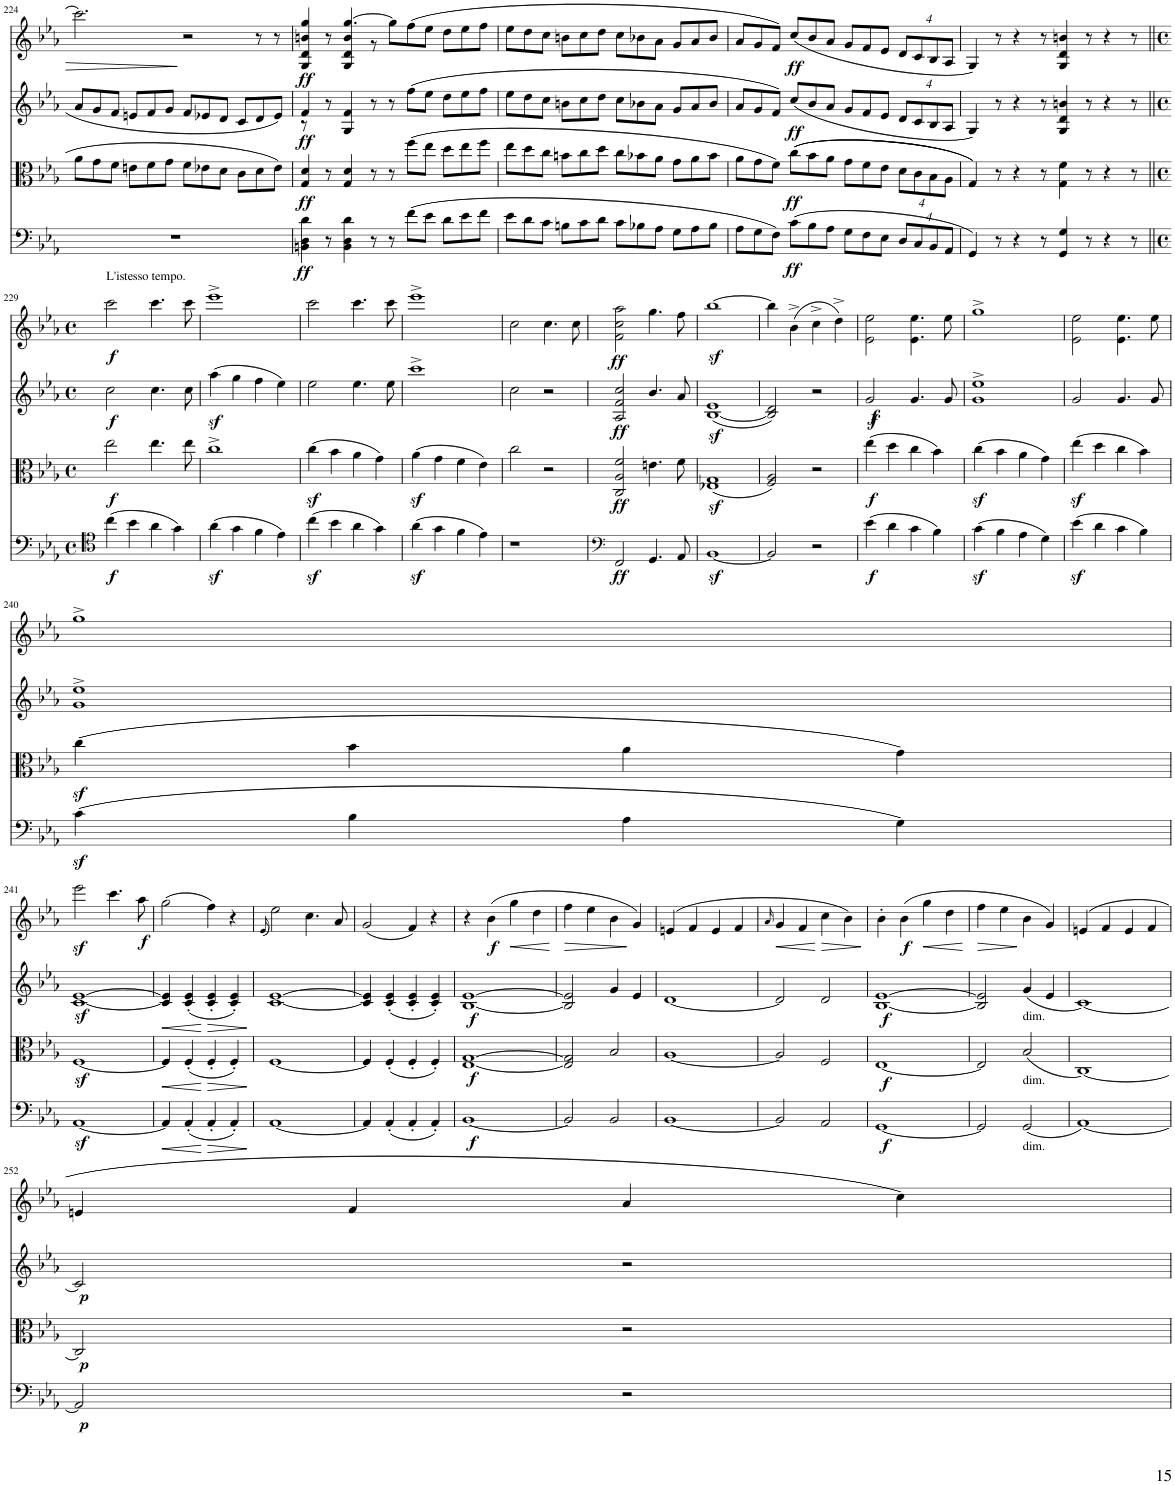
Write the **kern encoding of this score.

**kern	**dynam	**kern	**dynam	**kern	**dynam	**kern	**dynam
*part4	*part4	*part3	*part3	*part2	*part2	*part1	*part1
*staff4	*staff4	*staff3	*staff3	*staff2	*staff2	*staff1	*staff1
*I"Sampler	*	*I"Sampler	*	*I"Sampler	*	*I"Sampler	*
*I'Samp	*	*I'Samp	*	*I'Samp	*	*I'Samp	*
!!LO:PB:g=z
*clefF4	*	*clefC3	*	*clefG2	*	*clefG2	*
*k[b-e-a-]	*	*k[b-e-a-]	*	*k[b-e-a-]	*	*k[b-e-a-]	*
*M12/8	*	*M12/8	*	*M12/8	*	*M12/8	*
=224	=224	=224	=224	=224	=224	=224	=224
1.r	.	8a-\L	.	8a-/L	.	2.ccc\]	.
.	.	8g\	.	8g/	.	.	.
.	.	8f\J	.	8f/J	.	.	.
.	.	8en\L	.	8en/L	.	.	.
.	.	8f\	.	8f/	.	.	.
.	.	8g\J	.	8g/J	.	.	.
.	.	8f\L	.	8f/L	.	2r	.
.	.	8e-X\	.	8e-X/	.	.	.
.	.	8d\J	.	8d/J	.	.	.
.	.	8c\L	.	8c/L	.	.	.
.	.	8d\	.	8d/	.	8r	.
.	.	8e-\J	.	8e-/J	.	8r	.
=225	=225	=225	=225	=225	=225	=225	=225
*	*	*	*	*^	*	*^	*
!	!LO:DY:b	!	!LO:DY:b	!	!	!LO:DY:b	!	!	!LO:DY:b
4BBn\ 4D\ 4d\	ff	4G/ 4d/	ff	4f/	8r	ff	4G/ 4d/ 4bn/ 4gg/	4.ryy	ff
.	.	.	.	.	1ryy	.	.	.	.
8r	.	8r	.	8r	.	.	8r	.	.
4BB\ 4D\ 4d\	.	4G/ 4d/	.	4G/ 4f/	.	.	[4.gg/	4G/ 4d/ 4b/	.
8r	.	8r	.	8r	.	.	.	8r	.
8r	.	8r	.	8r	.	.	8gg\L]	2.ryy	.
(8f\L	.	(8ff\L	.	(8ff\L	.	.	(8ff\	.	.
8e-\J	.	8ee-\J	.	8ee-\J	.	.	8ee-\J	.	.
8d\L	.	8dd\L	.	8dd\L	4.ryy	.	8dd\L	.	.
8e-\	.	8ee-\	.	8ee-\	.	.	8ee-\	.	.
8f\J	.	8ff\J	.	8ff\J	.	.	8ff\J	.	.
*	*	*	*	*v	*v	*	*	*	*
*	*	*	*	*	*	*v	*v	*
=226	=226	=226	=226	=226	=226	=226	=226
8e-\L	.	8ee-\L	.	8ee-\L	.	8ee-\L	.
8d\	.	8dd\	.	8dd\	.	8dd\	.
8c\J	.	8cc\J	.	8cc\J	.	8cc\J	.
8Bn\L	.	8bn\L	.	8bn\L	.	8bn\L	.
8c\	.	8cc\	.	8cc\	.	8cc\	.
8d\J	.	8dd\J	.	8dd\J	.	8dd\J	.
8c\L	.	8cc\L	.	8cc\L	.	8cc\L	.
8B-X\	.	8b-X\	.	8b-X\	.	8b-X\	.
8A-\J	.	8a-\J	.	8a-\J	.	8a-\J	.
8G\L	.	8g\L	.	8g/L	.	8g/L	.
8A-\	.	8a-\	.	8a-/	.	8a-/	.
8B-\J	.	8b-\J	.	8b-/J	.	8b-/J	.
=227	=227	=227	=227	=227	=227	=227	=227
8A-\L	.	8a-\L	.	8a-/L	.	8a-/L	.
8G\	.	8g\	.	8g/	.	8g/	.
8F\J)	.	8f\J)	.	8f/J)	.	8f/J)	.
!	!LO:DY:b	!	!LO:DY:b	!	!LO:DY:b	!	!LO:DY:b
(8c\L	ff	((8cc\L	ff	(8cc/L	ff	(8cc/L	ff
8B-\	.	8b-\	.	8b-/	.	8b-/	.
8A-\J	.	8a-\J	.	8a-/J	.	8a-/J	.
8G\L	.	8g\L	.	8g/L	.	8g/L	.
8F\	.	8f\	.	8f/	.	8f/	.
8E-\J	.	8e-\J	.	8e-/J	.	8e-/J	.
*Xbrackettup	*	*Xbrackettup	*	*Xbrackettup	*	*Xbrackettup	*
32%3D/L	.	32%3d\L	.	32%3d/L	.	32%3d/L	.
32%3C/	.	32%3c\	.	32%3c/	.	32%3c/	.
32%3BB-/	.	32%3B-\	.	32%3B-/	.	32%3B-/	.
32%3AA-/J	.	32%3A-\J	.	32%3A-/J	.	32%3A-/J	.
=228	=228	=228	=228	=228	=228	=228	=228
4GG/)	.	4G/))	.	4G/)	.	4G/)	.
8r	.	8r	.	8r	.	8r	.
4r	.	4r	.	4r	.	4r	.
8r	.	8r	.	8r	.	8r	.
4GG/ 4G/	.	4G\ 4f\	.	4G/ 4d/ 4bn/	.	4G/ 4d/ 4bn/	.
8r	.	8r	.	8r	.	8r	.
4r	.	4r	.	4r	.	4r	.
8r	.	8r	.	8r	.	8r	.
!!LO:LB:g=z
=229||	=229||	=229||	=229||	=229||	=229||	=229||	=229||
*clefC4	*	*	*	*	*	*	*
*M4/4	*	*M4/4	*	*M4/4	*	*M4/4	*
*met(c)	*	*met(c)	*	*met(c)	*	*met(c)	*
!	!	!	!	!	!	!LO:TX:a:t=L'istesso tempo.	!
!	!LO:DY:b	!	!LO:DY:b	!	!LO:DY:b	!	!LO:DY:b
(4cc\	f	2ee-\	f	2cc\	f	2ccc\	f
4b-\	.	.	.	.	.	.	.
4a-\	.	4.ee-\	.	4.cc\	.	4.ccc\	.
4g\)	.	.	.	.	.	.	.
.	.	8ee-\	.	8cc\	.	8ccc\	.
=230	=230	=230	=230	=230	=230	=230	=230
(4a-z<\	.	1cc^	.	(4aa-z<\	.	1eee-^	.
4g\	.	.	.	4gg\	.	.	.
4f\	.	.	.	4ff\	.	.	.
4e-\)	.	.	.	4ee-\)	.	.	.
=231	=231	=231	=231	=231	=231	=231	=231
(4ccz<\	.	(4ccz<\	.	2ee-\	.	2ccc\	.
4b-\	.	4b-\	.	.	.	.	.
4a-\	.	4a-\	.	4.ee-\	.	4.ccc\	.
4g\)	.	4g\)	.	.	.	.	.
.	.	.	.	8ee-\	.	8ccc\	.
=232	=232	=232	=232	=232	=232	=232	=232
(4a-z<\	.	(4a-z<\	.	1ccc^	.	1eee-^	.
4g\	.	4g\	.	.	.	.	.
4f\	.	4f\	.	.	.	.	.
4e-\)	.	4e-\)	.	.	.	.	.
=233	=233	=233	=233	=233	=233	=233	=233
1r	.	2cc\	.	2cc\	.	2cc\	.
.	.	2r	.	2r	.	4.cc\	.
.	.	.	.	.	.	8cc\	.
=234	=234	=234	=234	=234	=234	=234	=234
*clefF4	*	*	*	*	*	*	*
!	!LO:DY:b	!	!LO:DY:b	!	!LO:DY:b	!	!LO:DY:b
2FF/	ff	2C/ 2A-/ 2f/	ff	2A-/ 2f/ 2cc/	ff	2f\ 2cc\ 2aa-\	ff
4.GG/	.	4.en\	.	4.b-/	.	4.gg\	.
8AA-/	.	8f\	.	8a-/	.	8ff\	.
=235	=235	=235	=235	=235	=235	=235	=235
[1BB-z<	.	(1E-Xz< 1Gz<	.	([1B-z< 1e-z<	.	[1bb-z<	.
=236	=236	=236	=236	=236	=236	=236	=236
2BB-/]	.	2F/ 2A-/)	.	2B-/] 2d/)	.	4bb-\]	.
.	.	.	.	.	.	(4b-^\	.
2r	.	2r	.	2r	.	4cc^\	.
.	.	.	.	.	.	4dd^\)	.
=237	=237	=237	=237	=237	=237	=237	=237
!	!LO:DY:b	!	!LO:DY:b	!	!LO:DY:b	!	!
!	!	!	!	!	!LO:DY:n=1:b	!	!
(4e-\	f	(4ee-\	f	2g/	f f	2e-\ 2ee-\	.
4d\	.	4dd\	.	.	.	.	.
4c\	.	4cc\	.	4.g/	.	4.e-\ 4.ee-\	.
4B-\)	.	4b-\)	.	.	.	.	.
.	.	.	.	8g/	.	8ee-\	.
=238	=238	=238	=238	=238	=238	=238	=238
(4cz<\	.	(4ccz<\	.	1g^ 1ee-^	.	1gg^	.
4B-\	.	4b-\	.	.	.	.	.
4A-\	.	4a-\	.	.	.	.	.
4G\)	.	4g\)	.	.	.	.	.
=239	=239	=239	=239	=239	=239	=239	=239
(4e-z<\	.	(4ee-z<\	.	2g/	.	2e-\ 2ee-\	.
4d\	.	4dd\	.	.	.	.	.
4c\	.	4cc\	.	4.g/	.	4.e-\ 4.ee-\	.
4B-\)	.	4b-\)	.	.	.	.	.
.	.	.	.	8g/	.	8ee-\	.
!!LO:LB:g=z
=240	=240	=240	=240	=240	=240	=240	=240
(4cz<\	.	(4ccz<\	.	1g^ 1ee-^	.	1gg^	.
4B-\	.	4b-\	.	.	.	.	.
4A-\	.	4a-\	.	.	.	.	.
4G\)	.	4g\)	.	.	.	.	.
!!LO:LB:g=z
=241	=241	=241	=241	=241	=241	=241	=241
[1AA-z<	.	[1Fz<	.	[1cz< [1e-z<	.	2eee-z<\	.
.	.	.	.	.	.	4.ccc\	.
!	!	!	!	!	!	!	!LO:DY:b
.	.	.	.	.	.	8aa-\	f
=242	=242	=242	=242	=242	=242	=242	=242
!	!LO:HP:b	!	!LO:HP:b	!	!LO:HP:b	!	!
4AA-/]	<	4F/]	<	4c/] 4e-/]	<	(2gg\	.
(4AA-'/	.	(4F'/	.	(4c/' 4e-/'	.	.	.
!	!LO:HP:n=1:b	!	!LO:HP:n=1:b	!	!LO:HP:n=1:b	!	!
4AA-'/	[ >	4F'/	[ >	4c/' 4e-/'	[ >	4ff\)	.
4AA-'/)	.	4F'/)	.	4c/' 4e-/')	.	4r	.
.	]	.	]	.	]	.	.
=243	=243	=243	=243	=243	=243	=243	=243
.	.	.	.	.	.	(16qe-/	.
[1AA-	.	[1F	.	[1c [1e-	.	2ee-\)	.
.	.	.	.	.	.	4.cc\	.
.	.	.	.	.	.	8a-/	.
=244	=244	=244	=244	=244	=244	=244	=244
4AA-/]	.	4F/]	.	4c/] 4e-/]	.	(2g/	.
(4AA-'/	.	(4F'/	.	(4c/' 4e-/'	.	.	.
4AA-'/	.	4F'/	.	4c/' 4e-/'	.	4f/)	.
4AA-'/)	.	4F'/)	.	4c/' 4e-/')	.	4r	.
=245	=245	=245	=245	=245	=245	=245	=245
!	!LO:DY:b	!	!LO:DY:b	!	!LO:DY:b	!	!
[1BB-	f	[1E- [1G	f	[1B- [1e-	f	4r	.
!	!	!	!	!	!	!	!LO:DY:b
.	.	.	.	.	.	(4b-\	f
!	!	!	!	!	!	!	!LO:HP:b
.	.	.	.	.	.	4gg\	<
.	.	.	.	.	.	4dd\	.
.	.	.	.	.	.	.	[
=246	=246	=246	=246	=246	=246	=246	=246
!	!	!	!	!	!	!	!LO:HP:b
2BB-/]	.	2E-/] 2G/]	.	2B-/] 2e-/]	.	4ff\	>
.	.	.	.	.	.	4ee-\	.
2BB-/	.	2B-/	.	4g/	.	4b-\	.
.	.	.	.	4e-/	.	4g/)	]
=247	=247	=247	=247	=247	=247	=247	=247
[1BB-	.	[1A-	.	[1d	.	(4en/	.
.	.	.	.	.	.	4f/	.
.	.	.	.	.	.	4e/	.
.	.	.	.	.	.	4f/	.
=248	=248	=248	=248	=248	=248	=248	=248
.	.	.	.	.	.	16qa-/	.
2BB-/]	.	2A-/]	.	2d/]	.	4g/	.
.	.	.	.	.	.	4f/	.
!	!	!	!	!	!	!	!LO:HP:b
2AA-/	.	2F/	.	2d/	.	4cc\	>
.	.	.	.	.	.	4b-\)	.
.	.	.	.	.	.	.	]
=249	=249	=249	=249	=249	=249	=249	=249
!	!LO:DY:b	!	!LO:DY:b	!	!LO:DY:b	!	!
[1GG	f	[1E-	f	[1B- [1e-	f	4b-'\	.
!	!	!	!	!	!	!	!LO:DY:b
.	.	.	.	.	.	(4b-\	f
!	!	!	!	!	!	!	!LO:HP:b
.	.	.	.	.	.	4gg\	<
.	.	.	.	.	.	4dd\	.
.	.	.	.	.	.	.	[
=250	=250	=250	=250	=250	=250	=250	=250
!	!	!	!	!	!	!	!LO:HP:b
2GG/]	.	2E-/]	.	2B-/] 2e-/]	.	4ff\	>
.	.	.	.	.	.	4ee-\	.
!	!	!	!	!LO:TX:b:t=dim.	!	!	!
!	!	!LO:TX:b:t=dim.	!	!	!	!	!
!LO:TX:b:t=dim.	!	!	!	!	!	!	!
(2GG/	.	(2B-/	.	(4g/	.	4b-\	]
.	.	.	.	4e-/	.	4g/)	.
=251	=251	=251	=251	=251	=251	=251	=251
[1AA-)	.	[1C)	.	[1c)	.	(4en/	.
.	.	.	.	.	.	4f/	.
.	.	.	.	.	.	4e/	.
.	.	.	.	.	.	4f/	.
!!LO:LB:g=z
=252	=252	=252	=252	=252	=252	=252	=252
!	!LO:DY:b	!	!LO:DY:b	!	!LO:DY:b	!	!
2AA-/]	p	2C/]	p	2c/]	p	4en/	.
.	.	.	.	.	.	4f/	.
2r	.	2r	.	2r	.	4a-/	.
.	.	.	.	.	.	4cc\)	.
=	=	=	=	=	=	=	=
*-	*-	*-	*-	*-	*-	*-	*-
